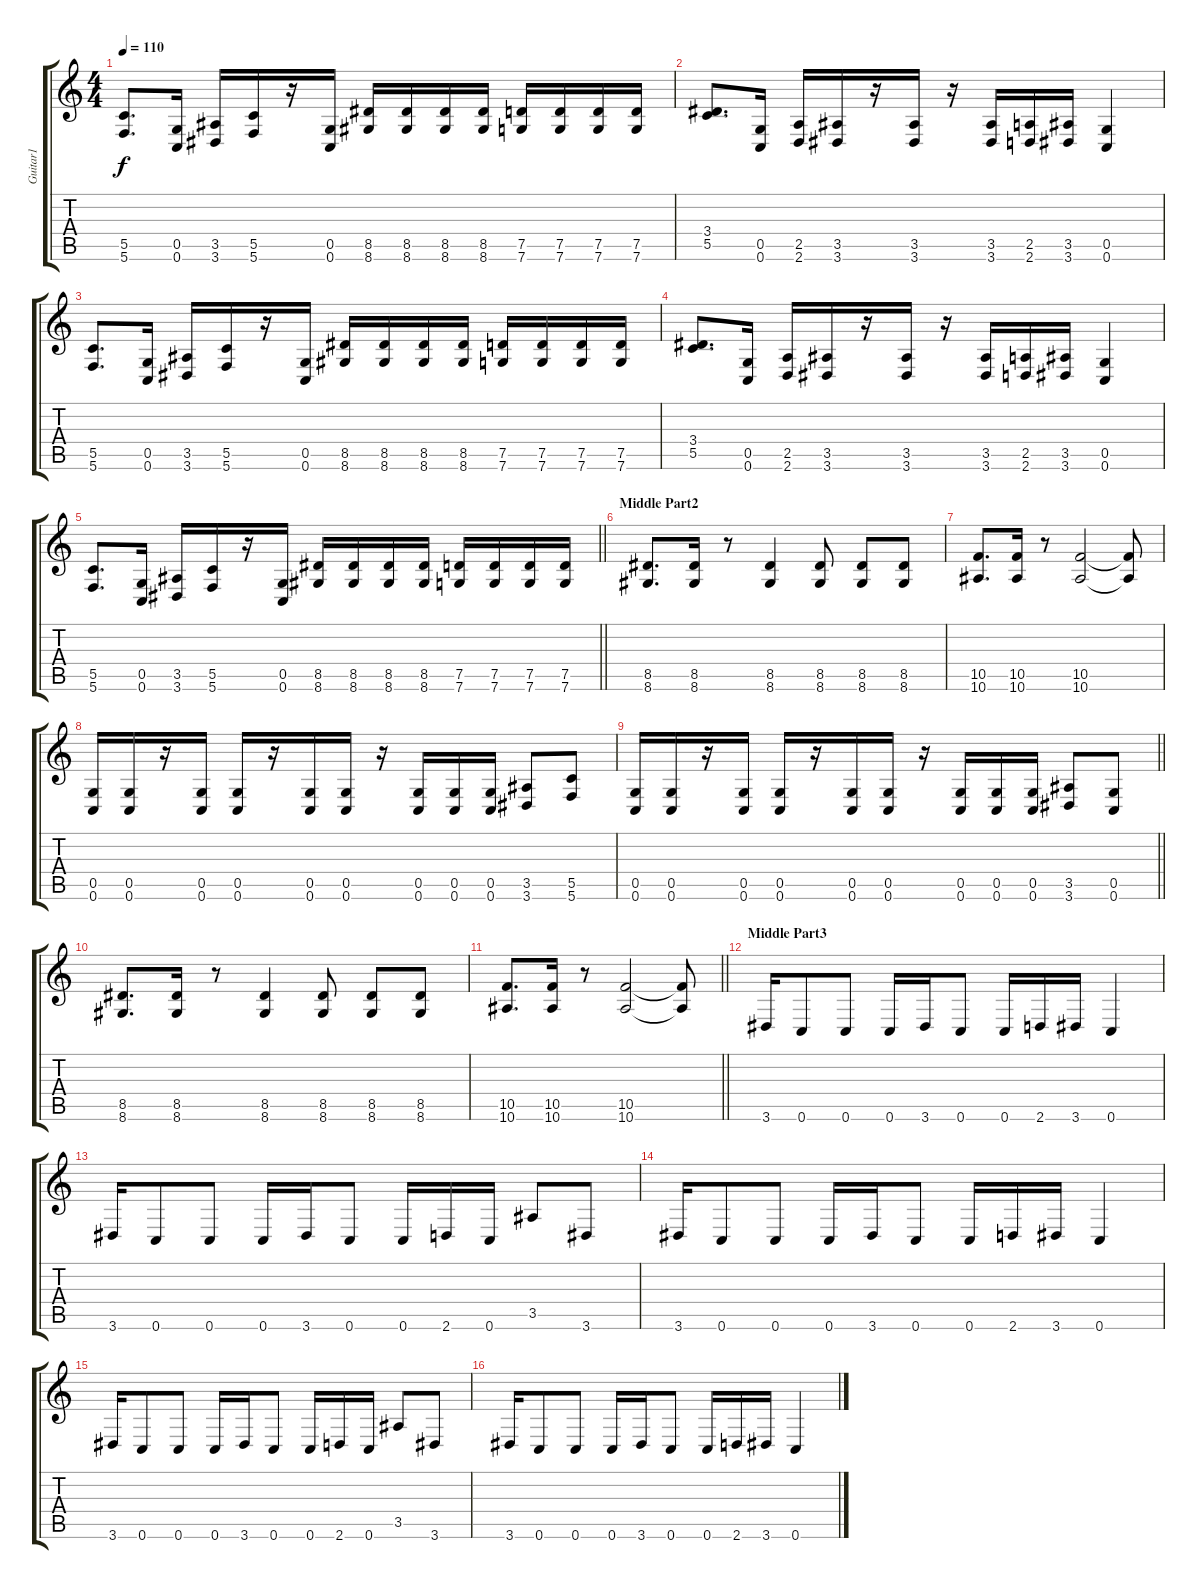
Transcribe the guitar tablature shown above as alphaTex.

\track ("Guitar1" "Guitar1") {instrument distortionguitar}
\staff {score tabs}
\tuning (D4 A3 F3 C3 G2 C2) {hide}
\ts (4 4)
\tempo 110
\clef g2
\ks c
(5.5 5.6).8{d dy f} (0.5 0.6).16 (3.5 3.6).16 (5.5 5.6).16 r.16 (0.5 0.6).16 (8.5 8.6).16 (8.5 8.6).16 (8.5 8.6).16 (8.5 8.6).16 (7.5 7.6).16 (7.5 7.6).16 (7.5 7.6).16 (7.5 7.6).16 |
(3.4 5.5).8{d} (0.5 0.6).16 (2.5 2.6).16 (3.5 3.6).16 r.16 (3.5 3.6).16 r.16 (3.5 3.6).16 (2.5 2.6).16 (3.5 3.6).16 (0.5 0.6).4 |
(5.5 5.6).8{d} (0.5 0.6).16 (3.5 3.6).16 (5.5 5.6).16 r.16 (0.5 0.6).16 (8.5 8.6).16 (8.5 8.6).16 (8.5 8.6).16 (8.5 8.6).16 (7.5 7.6).16 (7.5 7.6).16 (7.5 7.6).16 (7.5 7.6).16 |
(3.4 5.5).8{d} (0.5 0.6).16 (2.5 2.6).16 (3.5 3.6).16 r.16 (3.5 3.6).16 r.16 (3.5 3.6).16 (2.5 2.6).16 (3.5 3.6).16 (0.5 0.6).4 |
\barLineRight lightlight
(5.5 5.6).8{d} (0.5 0.6).16 (3.5 3.6).16 (5.5 5.6).16 r.16 (0.5 0.6).16 (8.5 8.6).16 (8.5 8.6).16 (8.5 8.6).16 (8.5 8.6).16 (7.5 7.6).16 (7.5 7.6).16 (7.5 7.6).16 (7.5 7.6).16 |
\section ("" "Middle Part2")
(8.5 8.6).8{d} (8.5 8.6).16 r.8 (8.5 8.6).4 (8.5 8.6).8 (8.5 8.6).8 (8.5 8.6).8 |
(10.5 10.6).8{d} (10.5 10.6).16 r.8 (10.5 10.6).2 (10.5{t} 10.6{t}).8 |
(0.5 0.6).16 (0.5 0.6).16 r.16 (0.5 0.6).16 (0.5 0.6).16 r.16 (0.5 0.6).16 (0.5 0.6).16 r.16 (0.5 0.6).16 (0.5 0.6).16 (0.5 0.6).16 (3.5 3.6).8 (5.5 5.6).8 |
\barLineRight lightlight
(0.5 0.6).16 (0.5 0.6).16 r.16 (0.5 0.6).16 (0.5 0.6).16 r.16 (0.5 0.6).16 (0.5 0.6).16 r.16 (0.5 0.6).16 (0.5 0.6).16 (0.5 0.6).16 (3.5 3.6).8 (0.5 0.6).8 |
(8.5 8.6).8{d} (8.5 8.6).16 r.8 (8.5 8.6).4 (8.5 8.6).8 (8.5 8.6).8 (8.5 8.6).8 |
\barLineRight lightlight
(10.5 10.6).8{d} (10.5 10.6).16 r.8 (10.5 10.6).2 (10.5{t} 10.6{t}).8 |
\section ("" "Middle Part3")
3.6.16 0.6.8 0.6.8 0.6.16 3.6.16 0.6.8 0.6.16 2.6.16 3.6.16 0.6.4 |
3.6.16 0.6.8 0.6.8 0.6.16 3.6.16 0.6.8 0.6.16 2.6.16 0.6.16 3.5.8 3.6.8 |
3.6.16 0.6.8 0.6.8 0.6.16 3.6.16 0.6.8 0.6.16 2.6.16 3.6.16 0.6.4 |
3.6.16 0.6.8 0.6.8 0.6.16 3.6.16 0.6.8 0.6.16 2.6.16 0.6.16 3.5.8 3.6.8 |
3.6.16 0.6.8 0.6.8 0.6.16 3.6.16 0.6.8 0.6.16 2.6.16 3.6.16 0.6.4
